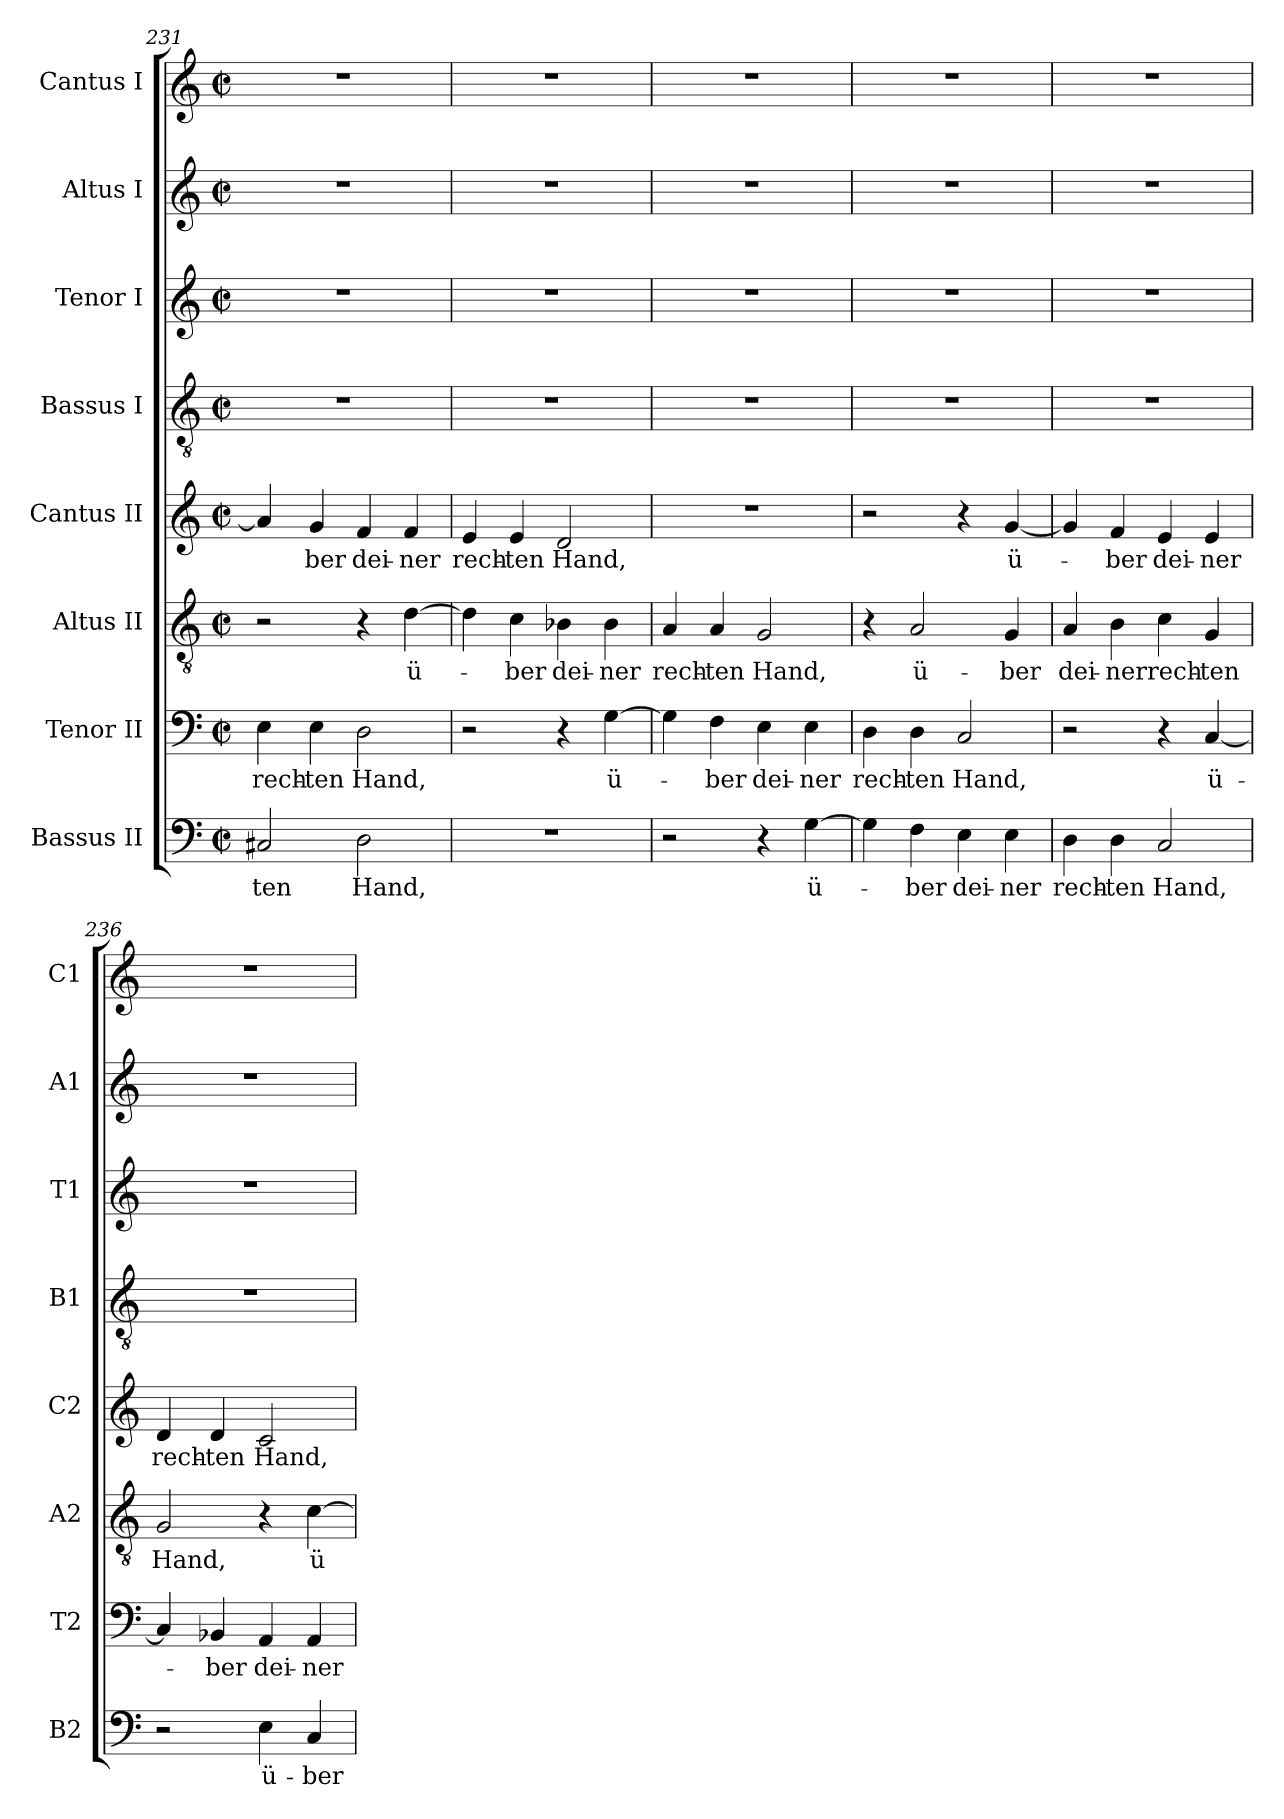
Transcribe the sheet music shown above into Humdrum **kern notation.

**kern	**text	**kern	**text	**kern	**text	**kern	**text	**kern	**kern	**kern	**kern
*part8	*part8	*part7	*part7	*part6	*part6	*part5	*part5	*part4	*part3	*part2	*part1
*staff8	*staff8	*staff7	*staff7	*staff6	*staff6	*staff5	*staff5	*staff4	*staff3	*staff2	*staff1
*I"Bassus II	*	*I"Tenor II	*	*I"Altus II	*	*I"Cantus II	*	*I"Bassus I	*I"Tenor I	*I"Altus I	*I"Cantus I
*I'B2	*	*I'T2	*	*I'A2	*	*I'C2	*	*I'B1	*I'T1	*I'A1	*I'C1
*clefF4	*	*clefF4	*	*clefGv2	*	*clefG2	*	*clefGv2	*clefG2	*clefG2	*clefG2
*k[]	*	*k[]	*	*k[]	*	*k[]	*	*k[]	*k[]	*k[]	*k[]
*C:	*	*C:	*	*C:	*	*C:	*	*C:	*C:	*C:	*C:
*M2/2	*	*M2/2	*	*M2/2	*	*M2/2	*	*M2/2	*M2/2	*M2/2	*M2/2
*met(c|)	*	*met(c|)	*	*met(c|)	*	*met(c|)	*	*met(c|)	*met(c|)	*met(c|)	*met(c|)
=231	=231	=231	=231	=231	=231	=231	=231	=231	=231	=231	=231
!	!LO:LY:b	!	!	!	!	!	!	!	!	!	!
!	!	!	!LO:LY:b	!	!	!	!	!	!	!	!
2C#X/	-ten	4E\	rech-	2r	.	4a/]	.	1r	1r	1r	1r
!	!	!	!LO:LY:b	!	!	!	!	!	!	!	!
!	!	!	!	!	!	!	!LO:LY:b	!	!	!	!
.	.	4E\	-ten	.	.	4g/	-ber	.	.	.	.
!	!LO:LY:b	!	!	!	!	!	!	!	!	!	!
!	!	!	!LO:LY:b	!	!	!	!	!	!	!	!
!	!	!	!	!	!	!	!LO:LY:b	!	!	!	!
2D\	Hand,	2D\	Hand,	4r	.	4f/	dei-	.	.	.	.
!	!	!	!	!	!LO:LY:b	!	!	!	!	!	!
!	!	!	!	!	!	!	!LO:LY:b	!	!	!	!
.	.	.	.	[4d\	ü-	4f/	-ner	.	.	.	.
=232	=232	=232	=232	=232	=232	=232	=232	=232	=232	=232	=232
!	!	!	!	!	!	!	!LO:LY:b	!	!	!	!
1r	.	2r	.	4d\]	.	4e/	rech-	1r	1r	1r	1r
!	!	!	!	!	!LO:LY:b	!	!	!	!	!	!
!	!	!	!	!	!	!	!LO:LY:b	!	!	!	!
.	.	.	.	4c\	-ber	4e/	-ten	.	.	.	.
!	!	!	!	!	!LO:LY:b	!	!	!	!	!	!
!	!	!	!	!	!	!	!LO:LY:b	!	!	!	!
.	.	4r	.	4B-X\	dei-	2d/	Hand,	.	.	.	.
!	!	!	!LO:LY:b	!	!	!	!	!	!	!	!
!	!	!	!	!	!LO:LY:b	!	!	!	!	!	!
.	.	[4G\	ü-	4B-\	-ner	.	.	.	.	.	.
!!LO:LB:g=z
=233	=233	=233	=233	=233	=233	=233	=233	=233	=233	=233	=233
!	!	!	!	!	!LO:LY:b	!	!	!	!	!	!
2r	.	4G\]	.	4A/	rech-	1r	.	1r	1r	1r	1r
!	!	!	!LO:LY:b	!	!	!	!	!	!	!	!
!	!	!	!	!	!LO:LY:b	!	!	!	!	!	!
.	.	4F\	-ber	4A/	-ten	.	.	.	.	.	.
!	!	!	!LO:LY:b	!	!	!	!	!	!	!	!
!	!	!	!	!	!LO:LY:b	!	!	!	!	!	!
4r	.	4E\	dei-	2G/	Hand,	.	.	.	.	.	.
!	!LO:LY:b	!	!	!	!	!	!	!	!	!	!
!	!	!	!LO:LY:b	!	!	!	!	!	!	!	!
[4G\	ü-	4E\	-ner	.	.	.	.	.	.	.	.
=234	=234	=234	=234	=234	=234	=234	=234	=234	=234	=234	=234
!	!	!	!LO:LY:b	!	!	!	!	!	!	!	!
4G\]	.	4D\	rech-	4r	.	2r	.	1r	1r	1r	1r
!	!LO:LY:b	!	!	!	!	!	!	!	!	!	!
!	!	!	!LO:LY:b	!	!	!	!	!	!	!	!
!	!	!	!	!	!LO:LY:b	!	!	!	!	!	!
4F\	-ber	4D\	-ten	2A/	ü-	.	.	.	.	.	.
!	!LO:LY:b	!	!	!	!	!	!	!	!	!	!
!	!	!	!LO:LY:b	!	!	!	!	!	!	!	!
4E\	dei-	2C/	Hand,	.	.	4r	.	.	.	.	.
!	!LO:LY:b	!	!	!	!	!	!	!	!	!	!
!	!	!	!	!	!LO:LY:b	!	!	!	!	!	!
!	!	!	!	!	!	!	!LO:LY:b	!	!	!	!
4E\	-ner	.	.	4G/	-ber	[4g/	ü-	.	.	.	.
=235	=235	=235	=235	=235	=235	=235	=235	=235	=235	=235	=235
!	!LO:LY:b	!	!	!	!	!	!	!	!	!	!
!	!	!	!	!	!LO:LY:b	!	!	!	!	!	!
4D\	rech-	2r	.	4A/	dei-	4g/]	.	1r	1r	1r	1r
!	!LO:LY:b	!	!	!	!	!	!	!	!	!	!
!	!	!	!	!	!LO:LY:b	!	!	!	!	!	!
!	!	!	!	!	!	!	!LO:LY:b	!	!	!	!
4D\	-ten	.	.	4B\	-ner	4f/	-ber	.	.	.	.
!	!LO:LY:b	!	!	!	!	!	!	!	!	!	!
!	!	!	!	!	!LO:LY:b	!	!	!	!	!	!
!	!	!	!	!	!	!	!LO:LY:b	!	!	!	!
2C/	Hand,	4r	.	4c\	rech-	4e/	dei-	.	.	.	.
!	!	!	!LO:LY:b	!	!	!	!	!	!	!	!
!	!	!	!	!	!LO:LY:b	!	!	!	!	!	!
!	!	!	!	!	!	!	!LO:LY:b	!	!	!	!
.	.	[4C/	ü-	4G/	-ten	4e/	-ner	.	.	.	.
=236	=236	=236	=236	=236	=236	=236	=236	=236	=236	=236	=236
!	!	!	!	!	!LO:LY:b	!	!	!	!	!	!
!	!	!	!	!	!	!	!LO:LY:b	!	!	!	!
2r	.	4C/]	.	2G/	Hand,	4d/	rech-	1r	1r	1r	1r
!	!	!	!LO:LY:b	!	!	!	!	!	!	!	!
!	!	!	!	!	!	!	!LO:LY:b	!	!	!	!
.	.	4BB-X/	-ber	.	.	4d/	-ten	.	.	.	.
!	!LO:LY:b	!	!	!	!	!	!	!	!	!	!
!	!	!	!LO:LY:b	!	!	!	!	!	!	!	!
!	!	!	!	!	!	!	!LO:LY:b	!	!	!	!
4E\	ü-	4AA/	dei-	4r	.	2c/	Hand,	.	.	.	.
!	!LO:LY:b	!	!	!	!	!	!	!	!	!	!
!	!	!	!LO:LY:b	!	!	!	!	!	!	!	!
!	!	!	!	!	!LO:LY:b	!	!	!	!	!	!
4C/	-ber	4AA/	-ner	[4c\	ü-	.	.	.	.	.	.
=	=	=	=	=	=	=	=	=	=	=	=
*-	*-	*-	*-	*-	*-	*-	*-	*-	*-	*-	*-
